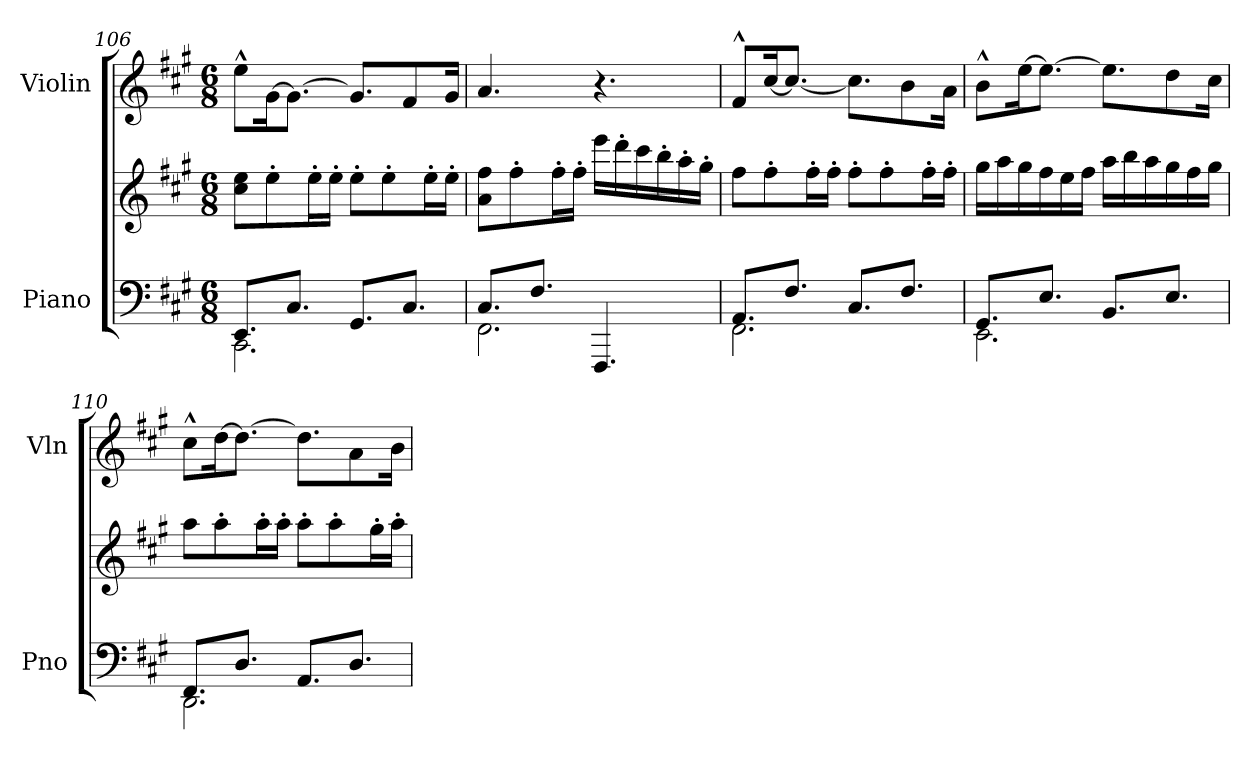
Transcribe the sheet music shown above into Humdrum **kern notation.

**kern	**kern	**kern
*part2	*part2	*part1
*staff3	*staff2	*staff1
*I"Piano	*	*I"Violin
*I'Pno	*	*I'Vln
!!LO:PB:g=z
*clefF4	*clefG2	*clefG2
*k[f#c#g#]	*k[f#c#g#]	*k[f#c#g#]
*M6/8	*M6/8	*M6/8
=106	=106	=106
*^	*	*
8.EE/L	2.CC#\	8cc#\ 8ee\L	8ee^^\L
.	.	8ee'\	[16g#\K
8.C#/J	.	.	8.g#\J_
.	.	16ee'\L	.
.	.	16ee'\JJ	.
8.GG#/L	.	8ee'\L	8.g#/L]
.	.	8ee'\	.
8.C#/J	.	.	8f#/
.	.	16ee'\L	.
.	.	16ee'\JJ	16g#/Jk
=107	=107	=107	=107
8.C#/L	2.FF#\	8a\ 8ff#\L	4.a/
.	.	8ff#'\	.
8.F#/J	.	.	.
.	.	16ff#'\L	.
.	.	16ff#'\JJ	.
4.FFF#/	.	16eee\LL	4.r
.	.	16ddd'\	.
.	.	16ccc#\	.
.	.	16bb'\	.
.	.	16aa'\	.
.	.	16gg#'\JJ	.
=108	=108	=108	=108
8.AA/L	2.FF#\	8ff#\L	8f#^^/L
.	.	8ff#'\	[16cc#/K
8.F#/J	.	.	8.cc#/J_
.	.	16ff#'\L	.
.	.	16ff#'\JJ	.
8.C#/L	.	8ff#'\L	8.cc#\L]
.	.	8ff#'\	.
8.F#/J	.	.	8b\
.	.	16ff#'\L	.
.	.	16ff#'\JJ	16a\Jk
=109	=109	=109	=109
8.GG#/L	2.EE\	16gg#\LL	8b^^\L
.	.	16aa\	.
.	.	16gg#\	[16ee\K
8.E/J	.	16ff#\	8.ee\J_
.	.	16ee\	.
.	.	16ff#\JJ	.
8.BB/L	.	16aa\LL	8.ee\L]
.	.	16bb\	.
.	.	16aa\	.
8.E/J	.	16gg#\	8dd\
.	.	16ff#\	.
.	.	16gg#\JJ	16cc#\Jk
!!LO:LB:g=z
=110	=110	=110	=110
8.FF#/L	2.DD\	8aa\L	8cc#^^\L
.	.	8aa'\	[16dd\K
8.D/J	.	.	8.dd\J_
.	.	16aa'\L	.
.	.	16aa'\JJ	.
8.AA/L	.	8aa'\L	8.dd\L]
.	.	8aa'\	.
8.D/J	.	.	8a\
.	.	16gg#'\L	.
.	.	16aa'\JJ	16b\Jk
*v	*v	*	*
=	=	=
*-	*-	*-
